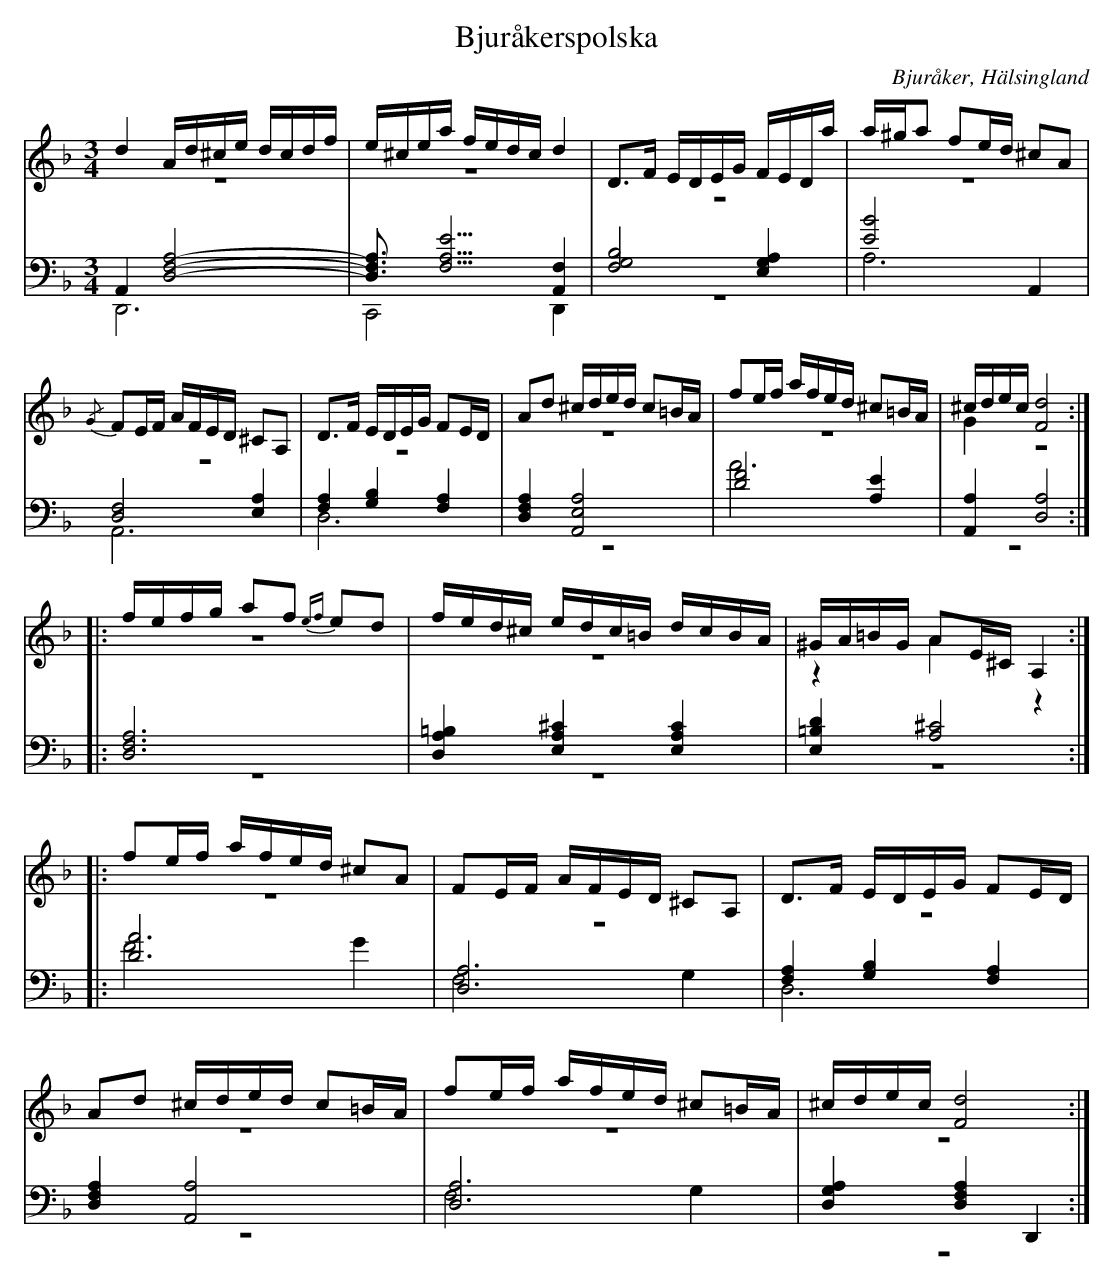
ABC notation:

X:1
T: Bjuråkerspolska
O: Bjuråker, Hälsingland
M: 3/4
L: 1/16
K: Dm
V:1
V:2 merge
V:3
V:4 merge
V:1
d4 Ad^ce dcdf |e^cea fedc d4|D2>F2 EDEG FEDa|a^ga2 f2ed ^c2A2|
{/G}F2EF AFED ^C2A,2|D2>F2 EDEG F2ED|A2d2 ^cded c2=BA|f2ef afed ^c2=BA|^cdec [F8d8]:|
|:fefg a2f2 {ef}e2d2 |fed^c edc=B dcBA|^GA=BG A2E^C A,4:|
|:f2ef afed ^c2A2|F2EF AFED ^C2A,2|D2>F2 EDEG F2ED|
A2d2 ^cded c2=BA|f2ef afed ^c2=BA|^cdec [F8d8]:|
V:2
z12|z12|z12|z12|
z12|z12|z12|z12|G4 z8:|
|:z12|z12|z4 A4 z4:|
|:z12|z12|z12|
z12|z12|z12:|
V:3 clef=bass
A,,4 [D,8F,8A,8]-|[D,3F,3A,3] [F,5A,5E5] [F,4A,,4]|[B,8F,8G,8] [E,4G,4A,4]|[B8E8] A,,4|
[D,8F,8] [E,4A,4]|[F,4A,4] [G,4B,4] [F,4A,4]|[D,4F,4A,4] [A,,8E,8A,8]|[D8F8] [A,4E4]|[A,,4A,4] [D,8A,8]:|
|:[D,12F,12A,12]|[D,4A,4=B,4] [E,4A,4^C4] [E,4A,4C4]|[E,4=B,4D4] [A,8^C8]:|
|:[D12A12]|[D,12A,12]|[F,4A,4] [G,4B,4] [F,4A,4]|
[D,4F,4A,4] [A,,8A,8]|[D,12A,12]|[D,4G,4A,4] [D,4F,4A,4] D,,4:|
V:4 clef=bass
D,,12|C,,8 D,,4|z12|A,12|
A,,12|D,12|z12|A12|z12:|
|:z12|z12|z12:|
|:F8 G4|F,8 G,4|D,12|
z12|F,8 G,4|z12:|
